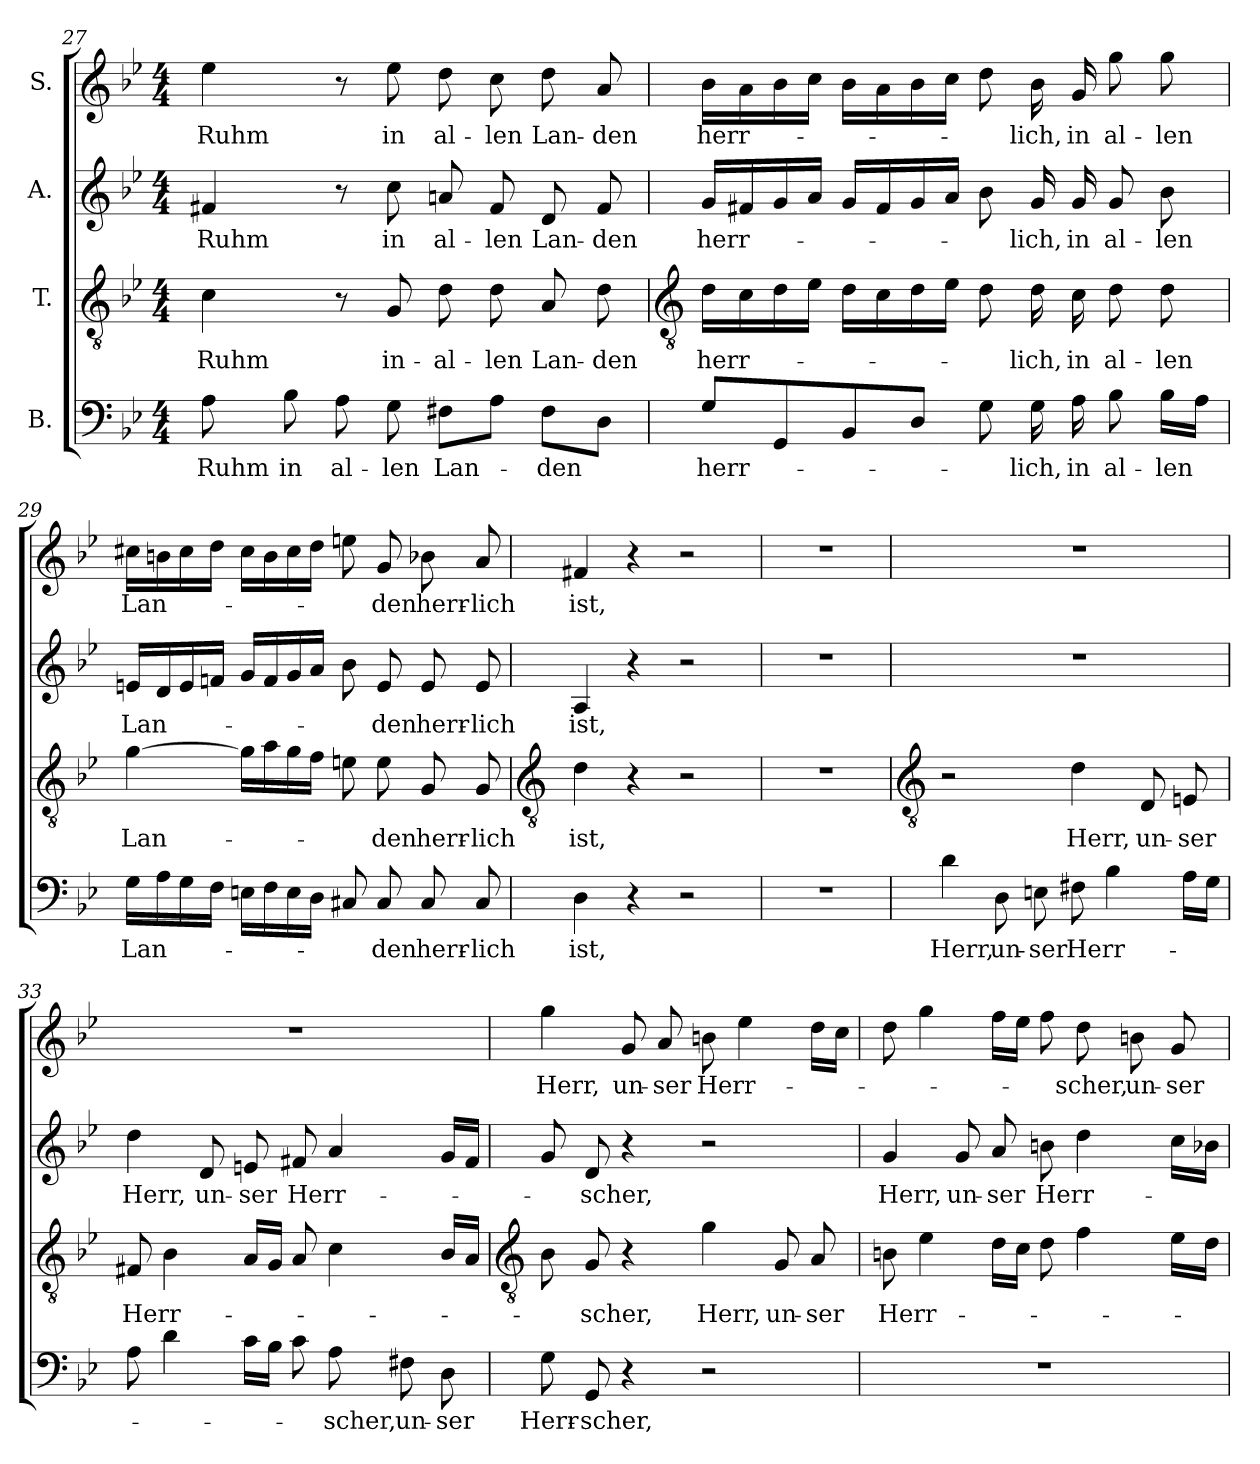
**kern	**text	**kern	**text	**kern	**text	**kern	**text
*part4	*part4	*part3	*part3	*part2	*part2	*part1	*part1
*staff4	*staff4	*staff3	*staff3	*staff2	*staff2	*staff1	*staff1
*I"B.	*	*I"T.	*	*I"A.	*	*I"S.	*
*clefF4	*	*clefGv2	*	*clefG2	*	*clefG2	*
*k[b-e-]	*	*k[b-e-]	*	*k[b-e-]	*	*k[b-e-]	*
*B-:	*	*B-:	*	*B-:	*	*B-:	*
*M4/4	*	*M4/4	*	*M4/4	*	*M4/4	*
=27	=27	=27	=27	=27	=27	=27	=27
!	!LO:LY:b	!	!LO:LY:b	!	!LO:LY:b	!	!LO:LY:b
8A	Ruhm	4c	Ruhm	4f#X	Ruhm	4ee-	Ruhm
!	!LO:LY:b	!	!	!	!	!	!
8B-	in	.	.	.	.	.	.
!	!LO:LY:b	!	!	!	!	!	!
8A	al-	8r	.	8r	.	8r	.
!	!LO:LY:b	!	!LO:LY:b	!	!LO:LY:b	!	!LO:LY:b
8G	-len	8G	in-	8cc	in	8ee-	in
!	!LO:LY:b	!	!LO:LY:b	!	!LO:LY:b	!	!LO:LY:b
8F#XL	Lan-	8d	-al-	8an	al-	8dd	al-
!	!	!	!LO:LY:b	!	!LO:LY:b	!	!LO:LY:b
8AJ	.	8d	-len	8f#	-len	8cc	-len
!	!LO:LY:b	!	!LO:LY:b	!	!LO:LY:b	!	!LO:LY:b
8F#L	-den	8A	Lan-	8d	Lan-	8dd	Lan-
!	!	!	!LO:LY:b	!	!LO:LY:b	!	!LO:LY:b
8DJ	.	8d	-den	8f#	-den	8a	-den
!!LO:LB:g=z
=28	=28	=28	=28	=28	=28	=28	=28
*	*	*clefGv2	*	*	*	*	*
!	!LO:LY:b	!	!LO:LY:b	!	!LO:LY:b	!	!LO:LY:b
8GL	herr-	16dLL	herr-	16gLL	herr-	16b-LL	herr-
.	.	16c	.	16f#X	.	16a	.
8GG	.	16d	.	16g	.	16b-	.
.	.	16e-JJ	.	16aJJ	.	16ccJJ	.
8BB-	.	16dLL	.	16gLL	.	16b-LL	.
.	.	16c	.	16f#	.	16a	.
8DJ	.	16d	.	16g	.	16b-	.
.	.	16e-JJ	.	16aJJ	.	16ccJJ	.
8G	.	8d	.	8b-	.	8dd	.
!	!LO:LY:b	!	!LO:LY:b	!	!LO:LY:b	!	!LO:LY:b
16G	-lich,	16d	-lich,	16g	-lich,	16b-	-lich,
!	!LO:LY:b	!	!LO:LY:b	!	!LO:LY:b	!	!LO:LY:b
16A	in	16c	in	16g	in	16g	in
!	!LO:LY:b	!	!LO:LY:b	!	!LO:LY:b	!	!LO:LY:b
8B-	al-	8d	al-	8g	al-	8gg	al-
!	!LO:LY:b	!	!LO:LY:b	!	!LO:LY:b	!	!LO:LY:b
16B-LL	-len	8d	-len	8b-	-len	8gg	-len
16AJJ	.	.	.	.	.	.	.
=29	=29	=29	=29	=29	=29	=29	=29
!	!LO:LY:b	!	!LO:LY:b	!	!LO:LY:b	!	!LO:LY:b
16GLL	Lan-	[4g	Lan-	16enLL	Lan-	16cc#XLL	Lan-
16A	.	.	.	16d	.	16bn	.
16G	.	.	.	16e	.	16cc#	.
16FJJ	.	.	.	16fnJJ	.	16ddJJ	.
16EnLL	.	16gLL]	.	16gLL	.	16cc#LL	.
16F	.	16a	.	16f	.	16b	.
16E	.	16g	.	16g	.	16cc#	.
16DJJ	.	16fJJ	.	16aJJ	.	16ddJJ	.
8C#X	.	8en	.	8b-	.	8een	.
!	!LO:LY:b	!	!LO:LY:b	!	!LO:LY:b	!	!LO:LY:b
8C#	-den	8e	-den	8e	-den	8g	-den
!	!LO:LY:b	!	!LO:LY:b	!	!LO:LY:b	!	!LO:LY:b
8C#	herr-	8G	herr-	8e	herr-	8b-X	herr-
!	!LO:LY:b	!	!LO:LY:b	!	!LO:LY:b	!	!LO:LY:b
8C#	-lich	8G	-lich	8e	-lich	8a	-lich
!!LO:LB:g=z
=30	=30	=30	=30	=30	=30	=30	=30
*	*	*clefGv2	*	*	*	*	*
!	!LO:LY:b	!	!LO:LY:b	!	!LO:LY:b	!	!LO:LY:b
4D	ist,	4d	ist,	4A	ist,	4f#X	ist,
4r	.	4r	.	4r	.	4r	.
2r	.	2r	.	2r	.	2r	.
=31	=31	=31	=31	=31	=31	=31	=31
1r	.	1r	.	1r	.	1r	.
!!LO:LB:g=z
=32	=32	=32	=32	=32	=32	=32	=32
*	*	*clefGv2	*	*	*	*	*
!	!LO:LY:b	!	!	!	!	!	!
4d	Herr,	2r	.	1r	.	1r	.
!	!LO:LY:b	!	!	!	!	!	!
8D	un-	.	.	.	.	.	.
!	!LO:LY:b	!	!	!	!	!	!
8En	-ser	.	.	.	.	.	.
!	!LO:LY:b	!	!LO:LY:b	!	!	!	!
8F#X	Herr-	4d	Herr,	.	.	.	.
4B-	.	.	.	.	.	.	.
!	!	!	!LO:LY:b	!	!	!	!
.	.	8D	un-	.	.	.	.
!	!	!	!LO:LY:b	!	!	!	!
16ALL	.	8En	-ser	.	.	.	.
16GJJ	.	.	.	.	.	.	.
=33	=33	=33	=33	=33	=33	=33	=33
!	!	!	!LO:LY:b	!	!LO:LY:b	!	!
8A	.	8F#X	Herr-	4dd	Herr,	1r	.
4d	.	4B-	.	.	.	.	.
!	!	!	!	!	!LO:LY:b	!	!
.	.	.	.	8d	un-	.	.
!	!	!	!	!	!LO:LY:b	!	!
16cLL	.	16ALL	.	8en	-ser	.	.
16B-JJ	.	16GJJ	.	.	.	.	.
!	!	!	!	!	!LO:LY:b	!	!
8c	.	8A	.	8f#X	Herr-	.	.
!	!LO:LY:b	!	!	!	!	!	!
8A	-scher,	4c	.	4a	.	.	.
!	!LO:LY:b	!	!	!	!	!	!
8F#X	un-	.	.	.	.	.	.
!	!LO:LY:b	!	!	!	!	!	!
8D	-ser	16B-LL	.	16gLL	.	.	.
.	.	16AJJ	.	16f#JJ	.	.	.
!!LO:LB:g=z
=34	=34	=34	=34	=34	=34	=34	=34
*	*	*clefGv2	*	*	*	*	*
!	!LO:LY:b	!	!	!	!	!	!LO:LY:b
8G	Herr-	8B-	.	8g	.	4gg	Herr,
!	!LO:LY:b	!	!LO:LY:b	!	!LO:LY:b	!	!
8GG	-scher,	8G	-scher,	8d	-scher,	.	.
!	!	!	!	!	!	!	!LO:LY:b
4r	.	4r	.	4r	.	8g	un-
!	!	!	!	!	!	!	!LO:LY:b
.	.	.	.	.	.	8a	-ser
!	!	!	!LO:LY:b	!	!	!	!LO:LY:b
2r	.	4g	Herr,	2r	.	8bn	Herr-
.	.	.	.	.	.	4ee-	.
!	!	!	!LO:LY:b	!	!	!	!
.	.	8G	un-	.	.	.	.
!	!	!	!LO:LY:b	!	!	!	!
.	.	8A	-ser	.	.	16ddLL	.
.	.	.	.	.	.	16ccJJ	.
=35	=35	=35	=35	=35	=35	=35	=35
!	!	!	!LO:LY:b	!	!LO:LY:b	!	!
1r	.	8Bn	Herr-	4g	Herr,	8dd	.
.	.	4e-	.	.	.	4gg	.
!	!	!	!	!	!LO:LY:b	!	!
.	.	.	.	8g	un-	.	.
!	!	!	!	!	!LO:LY:b	!	!
.	.	16dLL	.	8a	-ser	16ffLL	.
.	.	16cJJ	.	.	.	16ee-JJ	.
!	!	!	!	!	!LO:LY:b	!	!
.	.	8d	.	8bn	Herr-	8ff	.
!	!	!	!	!	!	!	!LO:LY:b
.	.	4f	.	4dd	.	8dd	-scher,
!	!	!	!	!	!	!	!LO:LY:b
.	.	.	.	.	.	8bn	un-
!	!	!	!	!	!	!	!LO:LY:b
.	.	16e-LL	.	16ccLL	.	8g	-ser
.	.	16dJJ	.	16b-XJJ	.	.	.
=	=	=	=	=	=	=	=
*-	*-	*-	*-	*-	*-	*-	*-
